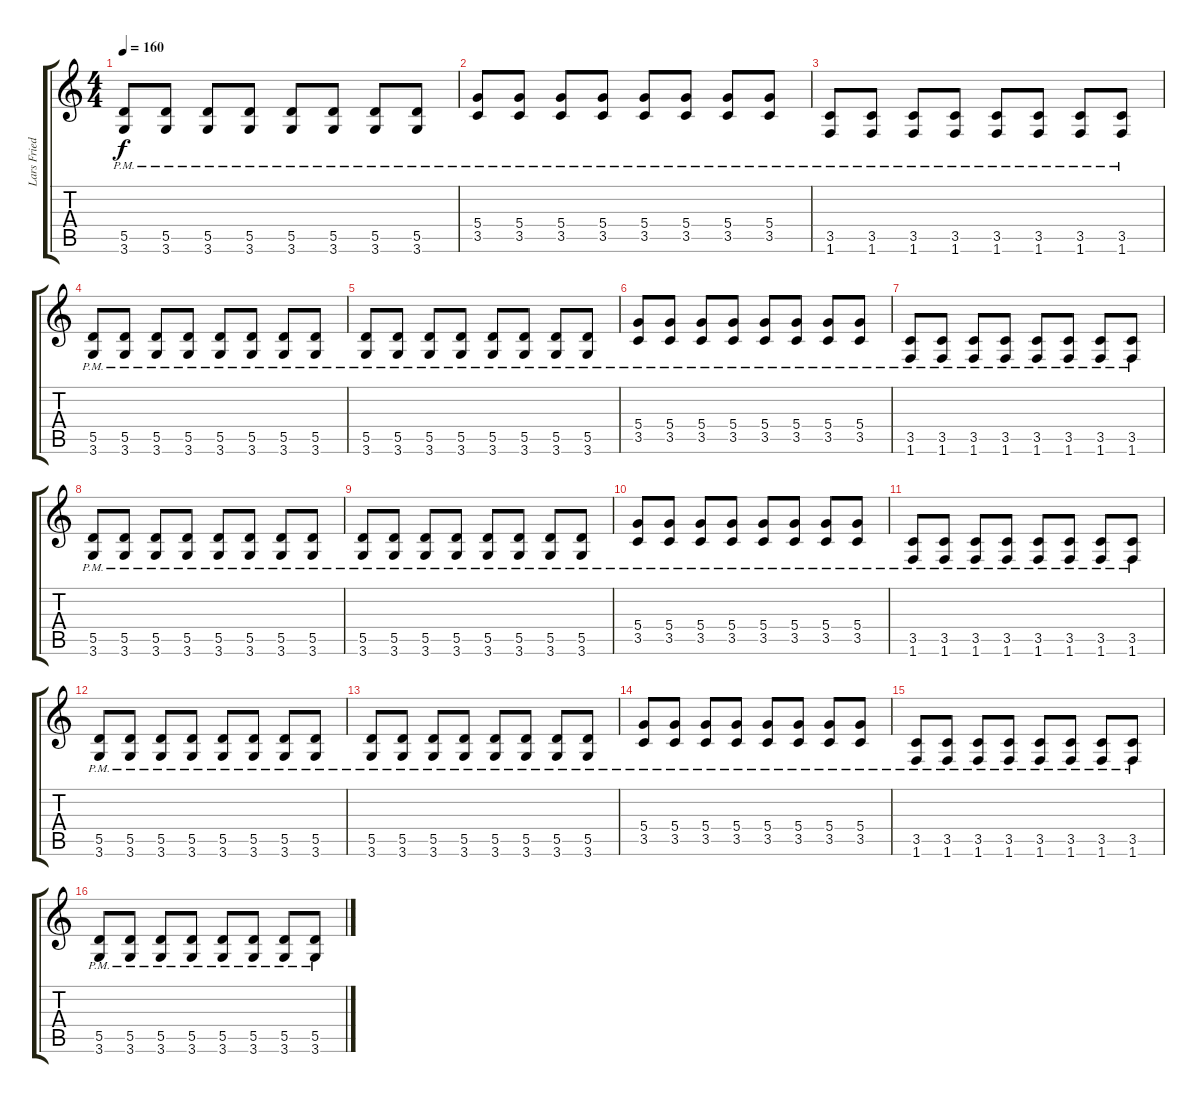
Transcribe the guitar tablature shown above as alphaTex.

\track ("Lars Friedriksen" "Lars Fried") {instrument distortionguitar}
\staff {score tabs}
\tuning (E4 B3 G3 D3 A2 E2) {hide}
\ts (4 4)
\tempo 160
\clef g2
\ks c
(5.5{pm} 3.6{pm}).8{dy f} (5.5{pm} 3.6{pm}).8 (5.5{pm} 3.6{pm}).8 (5.5{pm} 3.6{pm}).8 (5.5{pm} 3.6{pm}).8 (5.5{pm} 3.6{pm}).8 (5.5{pm} 3.6{pm}).8 (5.5{pm} 3.6{pm}).8 |
(5.4{pm} 3.5{pm}).8 (5.4{pm} 3.5{pm}).8 (5.4{pm} 3.5{pm}).8 (5.4{pm} 3.5{pm}).8 (5.4{pm} 3.5{pm}).8 (5.4{pm} 3.5{pm}).8 (5.4{pm} 3.5{pm}).8 (5.4{pm} 3.5{pm}).8 |
(3.5{pm} 1.6{pm}).8 (3.5{pm} 1.6{pm}).8 (3.5{pm} 1.6{pm}).8 (3.5{pm} 1.6{pm}).8 (3.5{pm} 1.6{pm}).8 (3.5{pm} 1.6{pm}).8 (3.5{pm} 1.6{pm}).8 (3.5{pm} 1.6{pm}).8 |
(5.5{pm} 3.6{pm}).8 (5.5{pm} 3.6{pm}).8 (5.5{pm} 3.6{pm}).8 (5.5{pm} 3.6{pm}).8 (5.5{pm} 3.6{pm}).8 (5.5{pm} 3.6{pm}).8 (5.5{pm} 3.6{pm}).8 (5.5{pm} 3.6{pm}).8 |
(5.5{pm} 3.6{pm}).8 (5.5{pm} 3.6{pm}).8 (5.5{pm} 3.6{pm}).8 (5.5{pm} 3.6{pm}).8 (5.5{pm} 3.6{pm}).8 (5.5{pm} 3.6{pm}).8 (5.5{pm} 3.6{pm}).8 (5.5{pm} 3.6{pm}).8 |
(5.4{pm} 3.5{pm}).8 (5.4{pm} 3.5{pm}).8 (5.4{pm} 3.5{pm}).8 (5.4{pm} 3.5{pm}).8 (5.4{pm} 3.5{pm}).8 (5.4{pm} 3.5{pm}).8 (5.4{pm} 3.5{pm}).8 (5.4{pm} 3.5{pm}).8 |
(3.5{pm} 1.6{pm}).8 (3.5{pm} 1.6{pm}).8 (3.5{pm} 1.6{pm}).8 (3.5{pm} 1.6{pm}).8 (3.5{pm} 1.6{pm}).8 (3.5{pm} 1.6{pm}).8 (3.5{pm} 1.6{pm}).8 (3.5{pm} 1.6{pm}).8 |
(5.5{pm} 3.6{pm}).8 (5.5{pm} 3.6{pm}).8 (5.5{pm} 3.6{pm}).8 (5.5{pm} 3.6{pm}).8 (5.5{pm} 3.6{pm}).8 (5.5{pm} 3.6{pm}).8 (5.5{pm} 3.6{pm}).8 (5.5{pm} 3.6{pm}).8 |
(5.5{pm} 3.6{pm}).8 (5.5{pm} 3.6{pm}).8 (5.5{pm} 3.6{pm}).8 (5.5{pm} 3.6{pm}).8 (5.5{pm} 3.6{pm}).8 (5.5{pm} 3.6{pm}).8 (5.5{pm} 3.6{pm}).8 (5.5{pm} 3.6{pm}).8 |
(5.4{pm} 3.5{pm}).8 (5.4{pm} 3.5{pm}).8 (5.4{pm} 3.5{pm}).8 (5.4{pm} 3.5{pm}).8 (5.4{pm} 3.5{pm}).8 (5.4{pm} 3.5{pm}).8 (5.4{pm} 3.5{pm}).8 (5.4{pm} 3.5{pm}).8 |
(3.5{pm} 1.6{pm}).8 (3.5{pm} 1.6{pm}).8 (3.5{pm} 1.6{pm}).8 (3.5{pm} 1.6{pm}).8 (3.5{pm} 1.6{pm}).8 (3.5{pm} 1.6{pm}).8 (3.5{pm} 1.6{pm}).8 (3.5{pm} 1.6{pm}).8 |
(5.5{pm} 3.6{pm}).8 (5.5{pm} 3.6{pm}).8 (5.5{pm} 3.6{pm}).8 (5.5{pm} 3.6{pm}).8 (5.5{pm} 3.6{pm}).8 (5.5{pm} 3.6{pm}).8 (5.5{pm} 3.6{pm}).8 (5.5{pm} 3.6{pm}).8 |
(5.5{pm} 3.6{pm}).8 (5.5{pm} 3.6{pm}).8 (5.5{pm} 3.6{pm}).8 (5.5{pm} 3.6{pm}).8 (5.5{pm} 3.6{pm}).8 (5.5{pm} 3.6{pm}).8 (5.5{pm} 3.6{pm}).8 (5.5{pm} 3.6{pm}).8 |
(5.4{pm} 3.5{pm}).8 (5.4{pm} 3.5{pm}).8 (5.4{pm} 3.5{pm}).8 (5.4{pm} 3.5{pm}).8 (5.4{pm} 3.5{pm}).8 (5.4{pm} 3.5{pm}).8 (5.4{pm} 3.5{pm}).8 (5.4{pm} 3.5{pm}).8 |
(3.5{pm} 1.6{pm}).8 (3.5{pm} 1.6{pm}).8 (3.5{pm} 1.6{pm}).8 (3.5{pm} 1.6{pm}).8 (3.5{pm} 1.6{pm}).8 (3.5{pm} 1.6{pm}).8 (3.5{pm} 1.6{pm}).8 (3.5{pm} 1.6{pm}).8 |
(5.5{pm} 3.6{pm}).8 (5.5{pm} 3.6{pm}).8 (5.5{pm} 3.6{pm}).8 (5.5{pm} 3.6{pm}).8 (5.5{pm} 3.6{pm}).8 (5.5{pm} 3.6{pm}).8 (5.5{pm} 3.6{pm}).8 (5.5{pm} 3.6{pm}).8
